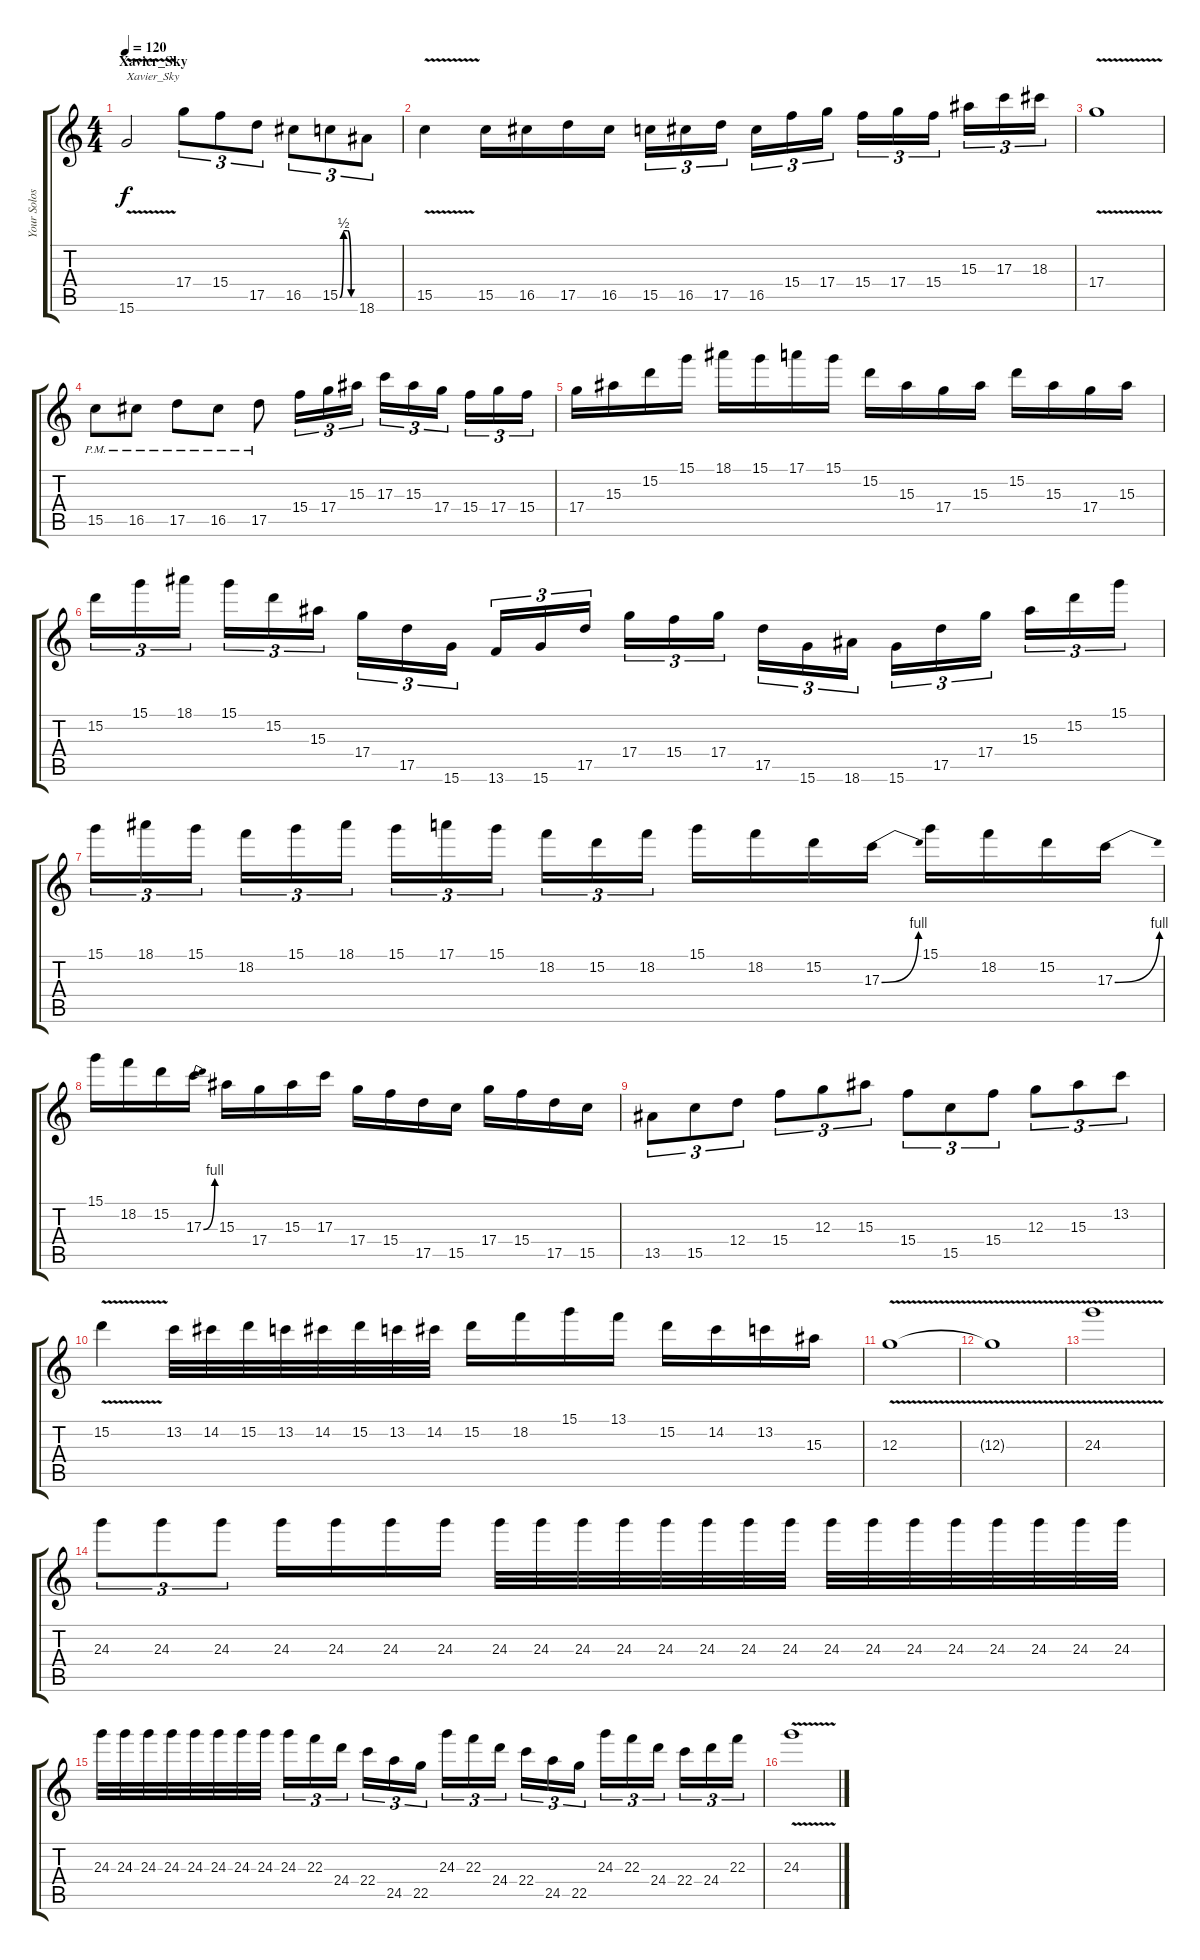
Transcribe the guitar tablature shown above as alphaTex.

\track ("Your Solos Here!" "Your Solos") {instrument overdrivenguitar}
\staff {score tabs}
\tuning (E4 B3 G3 D3 A2 E2) {hide}
\ts (4 4)
\section ("" "Xavier_Sky")
\tempo 120
\clef g2
\ks c
15.6{v}.2{txt "Xavier_Sky" dy f volume 16} 17.4.8{tu (3 2)} 15.4.8{tu (3 2)} 17.5.8{tu (3 2)} 16.5.8{tu (3 2)} 15.5{be (custom 0 0 15 2 30 2 45 0 60 0)}.8{tu (3 2)} 18.6.8{tu (3 2)} |
15.5{v}.4 15.5.16 16.5.16 17.5.16 16.5.16 15.5.16{tu (3 2)} 16.5.16{tu (3 2)} 17.5.16{tu (3 2)} 16.5.16{tu (3 2)} 15.4.16{tu (3 2)} 17.4.16{tu (3 2)} 15.4.16{tu (3 2)} 17.4.16{tu (3 2)} 15.4.16{tu (3 2)} 15.3.16{tu (3 2)} 17.3.16{tu (3 2)} 18.3.16{tu (3 2)} |
17.4{v}.1 |
15.5{pm}.8 16.5{pm}.8 17.5{pm}.8 16.5{pm}.8 17.5{pm}.8 15.4.16{tu (3 2)} 17.4.16{tu (3 2)} 15.3.16{tu (3 2)} 17.3.16{tu (3 2)} 15.3.16{tu (3 2)} 17.4.16{tu (3 2)} 15.4.16{tu (3 2)} 17.4.16{tu (3 2)} 15.4.16{tu (3 2)} |
17.4.16 15.3.16 15.2.16 15.1.16 18.1.16 15.1.16 17.1.16 15.1.16 15.2.16 15.3.16 17.4.16 15.3.16 15.2.16 15.3.16 17.4.16 15.3.16 |
15.2.16{tu (3 2)} 15.1.16{tu (3 2)} 18.1.16{tu (3 2)} 15.1.16{tu (3 2)} 15.2.16{tu (3 2)} 15.3.16{tu (3 2)} 17.4.16{tu (3 2)} 17.5.16{tu (3 2)} 15.6.16{tu (3 2)} 13.6.16{tu (3 2)} 15.6.16{tu (3 2)} 17.5.16{tu (3 2)} 17.4.16{tu (3 2)} 15.4.16{tu (3 2)} 17.4.16{tu (3 2)} 17.5.16{tu (3 2)} 15.6.16{tu (3 2)} 18.6.16{tu (3 2)} 15.6.16{tu (3 2)} 17.5.16{tu (3 2)} 17.4.16{tu (3 2)} 15.3.16{tu (3 2)} 15.2.16{tu (3 2)} 15.1.16{tu (3 2)} |
15.1.16{tu (3 2)} 18.1.16{tu (3 2)} 15.1.16{tu (3 2)} 18.2.16{tu (3 2)} 15.1.16{tu (3 2)} 18.1.16{tu (3 2)} 15.1.16{tu (3 2)} 17.1.16{tu (3 2)} 15.1.16{tu (3 2)} 18.2.16{tu (3 2)} 15.2.16{tu (3 2)} 18.2.16{tu (3 2)} 15.1.16 18.2.16 15.2.16 17.3{be (bend 0 0 60 4)}.16 15.1.16 18.2.16 15.2.16 17.3{be (bend 0 0 60 4)}.16 |
15.1.16 18.2.16 15.2.16 17.3{be (bend 0 0 60 4)}.16 15.3.16 17.4.16 15.3.16 17.3.16 17.4.16 15.4.16 17.5.16 15.5.16 17.4.16 15.4.16 17.5.16 15.5.16 |
13.5.8{tu (3 2)} 15.5.8{tu (3 2)} 12.4.8{tu (3 2)} 15.4.8{tu (3 2)} 12.3.8{tu (3 2)} 15.3.8{tu (3 2)} 15.4.8{tu (3 2)} 15.5.8{tu (3 2)} 15.4.8{tu (3 2)} 12.3.8{tu (3 2)} 15.3.8{tu (3 2)} 13.2.8{tu (3 2)} |
15.2{v}.4 13.2.32 14.2.32 15.2.32 13.2.32 14.2.32 15.2.32 13.2.32 14.2.32 15.2.16 18.2.16 15.1.16 13.1.16 15.2.16 14.2.16 13.2.16 15.3.16 |
12.3{v}.1 |
12.3{t}.1 |
24.3{v}.1 |
24.3.8{tu (3 2)} 24.3.8{tu (3 2)} 24.3.8{tu (3 2)} 24.3.16 24.3.16 24.3.16 24.3.16 24.3.32 24.3.32 24.3.32 24.3.32 24.3.32 24.3.32 24.3.32 24.3.32 24.3.32 24.3.32 24.3.32 24.3.32 24.3.32 24.3.32 24.3.32 24.3.32 |
24.3.32 24.3.32 24.3.32 24.3.32 24.3.32 24.3.32 24.3.32 24.3.32 24.3.16{tu (3 2)} 22.3.16{tu (3 2)} 24.4.16{tu (3 2)} 22.4.16{tu (3 2)} 24.5.16{tu (3 2)} 22.5.16{tu (3 2)} 24.3.16{tu (3 2)} 22.3.16{tu (3 2)} 24.4.16{tu (3 2)} 22.4.16{tu (3 2)} 24.5.16{tu (3 2)} 22.5.16{tu (3 2)} 24.3.16{tu (3 2)} 22.3.16{tu (3 2)} 24.4.16{tu (3 2)} 22.4.16{tu (3 2)} 24.4.16{tu (3 2)} 22.3.16{tu (3 2)} |
24.3{v}.1
